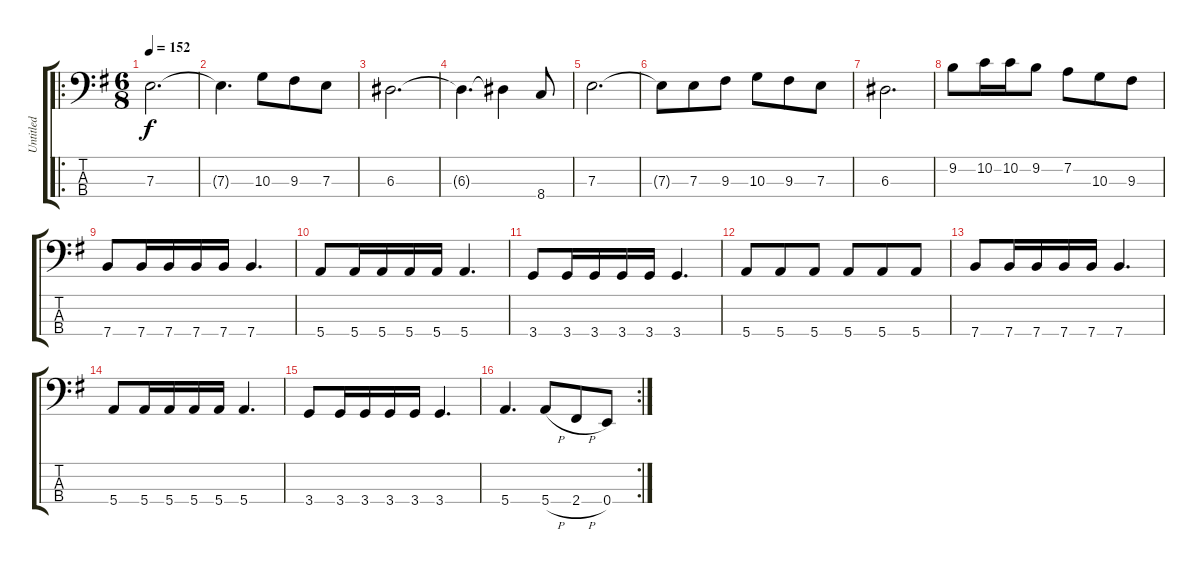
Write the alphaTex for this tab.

\track ("Untitled" "Untitled") {instrument electricbassfinger}
\staff {score tabs}
\tuning (G2 D2 A1 E1) {hide}
\ro
\ts (6 8)
\tempo 152
\clef f4
\ks g
7.3.2{d dy f instrument electricbassfinger} |
7.3{t}.4{d} 10.3.8 9.3.8 7.3.8 |
6.3.2{d} |
6.3{t}.4{d} 6.3{t}.4 8.4.8 |
7.3.2{d} |
7.3{t}.8 7.3.8 9.3.8 10.3.8 9.3.8 7.3.8 |
6.3.2{d} |
9.2.8 10.2.16 10.2.16 9.2.8 7.2.8 10.3.8 9.3.8 |
7.4.8 7.4.16 7.4.16 7.4.16 7.4.16 7.4.4{d} |
5.4.8 5.4.16 5.4.16 5.4.16 5.4.16 5.4.4{d} |
3.4.8 3.4.16 3.4.16 3.4.16 3.4.16 3.4.4{d} |
5.4.8 5.4.8 5.4.8 5.4.8 5.4.8 5.4.8 |
7.4.8 7.4.16 7.4.16 7.4.16 7.4.16 7.4.4{d} |
5.4.8 5.4.16 5.4.16 5.4.16 5.4.16 5.4.4{d} |
3.4.8 3.4.16 3.4.16 3.4.16 3.4.16 3.4.4{d} |
\rc 2
5.4.4{d} 5.4{h}.8 2.4{h}.8 0.4.8
